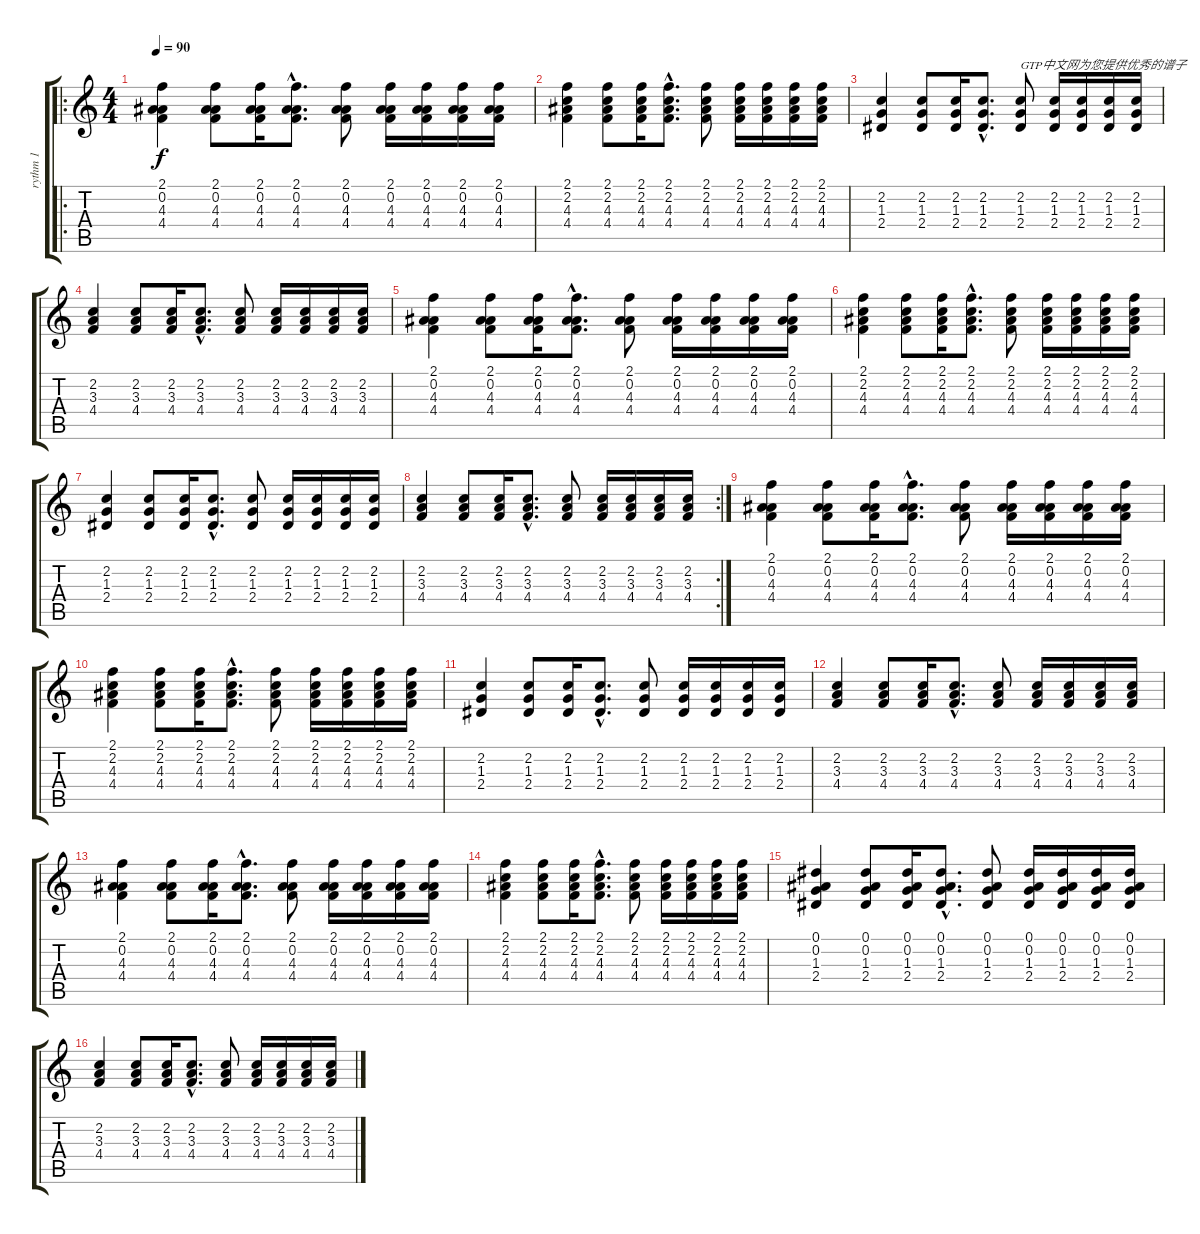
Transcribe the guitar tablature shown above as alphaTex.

\track ("rythm 1" "rythm 1") {instrument distortionguitar}
\staff {score tabs}
\tuning (Eb4 Bb3 Gb3 Db3 Ab2 Eb2) {hide}
\ro
\ts (4 4)
\tempo 90
\clef g2
\ks c
(2.1 0.2 4.3 4.4).4{dy f instrument distortionguitar} (2.1 0.2 4.3 4.4).8 (2.1 0.2 4.3 4.4).16 (2.1{hac} 0.2{hac} 4.3{hac} 4.4{hac}).8{d} (2.1 0.2 4.3 4.4).8 (2.1 0.2 4.3 4.4).16 (2.1 0.2 4.3 4.4).16 (2.1 0.2 4.3 4.4).16 (2.1 0.2 4.3 4.4).16 |
(2.1 2.2 4.3 4.4).4 (2.1 2.2 4.3 4.4).8 (2.1 2.2 4.3 4.4).16 (2.1{hac} 2.2{hac} 4.3{hac} 4.4{hac}).8{d} (2.1 2.2 4.3 4.4).8 (2.1 2.2 4.3 4.4).16 (2.1 2.2 4.3 4.4).16 (2.1 2.2 4.3 4.4).16 (2.1 2.2 4.3 4.4).16 |
(2.2 1.3 2.4).4 (2.2 1.3 2.4).8 (2.2 1.3 2.4).16 (2.2{hac} 1.3{hac} 2.4{hac}).8{d} (2.2 1.3 2.4).8{txt "GTP中文网为您提供优秀的谱子"} (2.2 1.3 2.4).16 (2.2 1.3 2.4).16 (2.2 1.3 2.4).16 (2.2 1.3 2.4).16 |
(2.2 3.3 4.4).4 (2.2 3.3 4.4).8 (2.2 3.3 4.4).16 (2.2{hac} 3.3{hac} 4.4{hac}).8{d} (2.2 3.3 4.4).8 (2.2 3.3 4.4).16 (2.2 3.3 4.4).16 (2.2 3.3 4.4).16 (2.2 3.3 4.4).16 |
(2.1 0.2 4.3 4.4).4 (2.1 0.2 4.3 4.4).8 (2.1 0.2 4.3 4.4).16 (2.1{hac} 0.2{hac} 4.3{hac} 4.4{hac}).8{d} (2.1 0.2 4.3 4.4).8 (2.1 0.2 4.3 4.4).16 (2.1 0.2 4.3 4.4).16 (2.1 0.2 4.3 4.4).16 (2.1 0.2 4.3 4.4).16 |
(2.1 2.2 4.3 4.4).4 (2.1 2.2 4.3 4.4).8 (2.1 2.2 4.3 4.4).16 (2.1{hac} 2.2{hac} 4.3{hac} 4.4{hac}).8{d} (2.1 2.2 4.3 4.4).8 (2.1 2.2 4.3 4.4).16 (2.1 2.2 4.3 4.4).16 (2.1 2.2 4.3 4.4).16 (2.1 2.2 4.3 4.4).16 |
(2.2 1.3 2.4).4 (2.2 1.3 2.4).8 (2.2 1.3 2.4).16 (2.2{hac} 1.3{hac} 2.4{hac}).8{d} (2.2 1.3 2.4).8 (2.2 1.3 2.4).16 (2.2 1.3 2.4).16 (2.2 1.3 2.4).16 (2.2 1.3 2.4).16 |
\rc 2
(2.2 3.3 4.4).4 (2.2 3.3 4.4).8 (2.2 3.3 4.4).16 (2.2{hac} 3.3{hac} 4.4{hac}).8{d} (2.2 3.3 4.4).8 (2.2 3.3 4.4).16 (2.2 3.3 4.4).16 (2.2 3.3 4.4).16 (2.2 3.3 4.4).16 |
(2.1 0.2 4.3 4.4).4 (2.1 0.2 4.3 4.4).8 (2.1 0.2 4.3 4.4).16 (2.1{hac} 0.2{hac} 4.3{hac} 4.4{hac}).8{d} (2.1 0.2 4.3 4.4).8 (2.1 0.2 4.3 4.4).16 (2.1 0.2 4.3 4.4).16 (2.1 0.2 4.3 4.4).16 (2.1 0.2 4.3 4.4).16 |
(2.1 2.2 4.3 4.4).4 (2.1 2.2 4.3 4.4).8 (2.1 2.2 4.3 4.4).16 (2.1{hac} 2.2{hac} 4.3{hac} 4.4{hac}).8{d} (2.1 2.2 4.3 4.4).8 (2.1 2.2 4.3 4.4).16 (2.1 2.2 4.3 4.4).16 (2.1 2.2 4.3 4.4).16 (2.1 2.2 4.3 4.4).16 |
(2.2 1.3 2.4).4 (2.2 1.3 2.4).8 (2.2 1.3 2.4).16 (2.2{hac} 1.3{hac} 2.4{hac}).8{d} (2.2 1.3 2.4).8 (2.2 1.3 2.4).16 (2.2 1.3 2.4).16 (2.2 1.3 2.4).16 (2.2 1.3 2.4).16 |
(2.2 3.3 4.4).4 (2.2 3.3 4.4).8 (2.2 3.3 4.4).16 (2.2{hac} 3.3{hac} 4.4{hac}).8{d} (2.2 3.3 4.4).8 (2.2 3.3 4.4).16 (2.2 3.3 4.4).16 (2.2 3.3 4.4).16 (2.2 3.3 4.4).16 |
(2.1 0.2 4.3 4.4).4 (2.1 0.2 4.3 4.4).8 (2.1 0.2 4.3 4.4).16 (2.1{hac} 0.2{hac} 4.3{hac} 4.4{hac}).8{d} (2.1 0.2 4.3 4.4).8 (2.1 0.2 4.3 4.4).16 (2.1 0.2 4.3 4.4).16 (2.1 0.2 4.3 4.4).16 (2.1 0.2 4.3 4.4).16 |
(2.1 2.2 4.3 4.4).4 (2.1 2.2 4.3 4.4).8 (2.1 2.2 4.3 4.4).16 (2.1{hac} 2.2{hac} 4.3{hac} 4.4{hac}).8{d} (2.1 2.2 4.3 4.4).8 (2.1 2.2 4.3 4.4).16 (2.1 2.2 4.3 4.4).16 (2.1 2.2 4.3 4.4).16 (2.1 2.2 4.3 4.4).16 |
(0.1 0.2 1.3 2.4).4 (0.1 0.2 1.3 2.4).8 (0.1 0.2 1.3 2.4).16 (0.1{hac} 0.2{hac} 1.3{hac} 2.4{hac}).8{d} (0.1 0.2 1.3 2.4).8 (0.1 0.2 1.3 2.4).16 (0.1 0.2 1.3 2.4).16 (0.1 0.2 1.3 2.4).16 (0.1 0.2 1.3 2.4).16 |
(2.2 3.3 4.4).4 (2.2 3.3 4.4).8 (2.2 3.3 4.4).16 (2.2{hac} 3.3{hac} 4.4{hac}).8{d} (2.2 3.3 4.4).8 (2.2 3.3 4.4).16 (2.2 3.3 4.4).16 (2.2 3.3 4.4).16 (2.2 3.3 4.4).16
